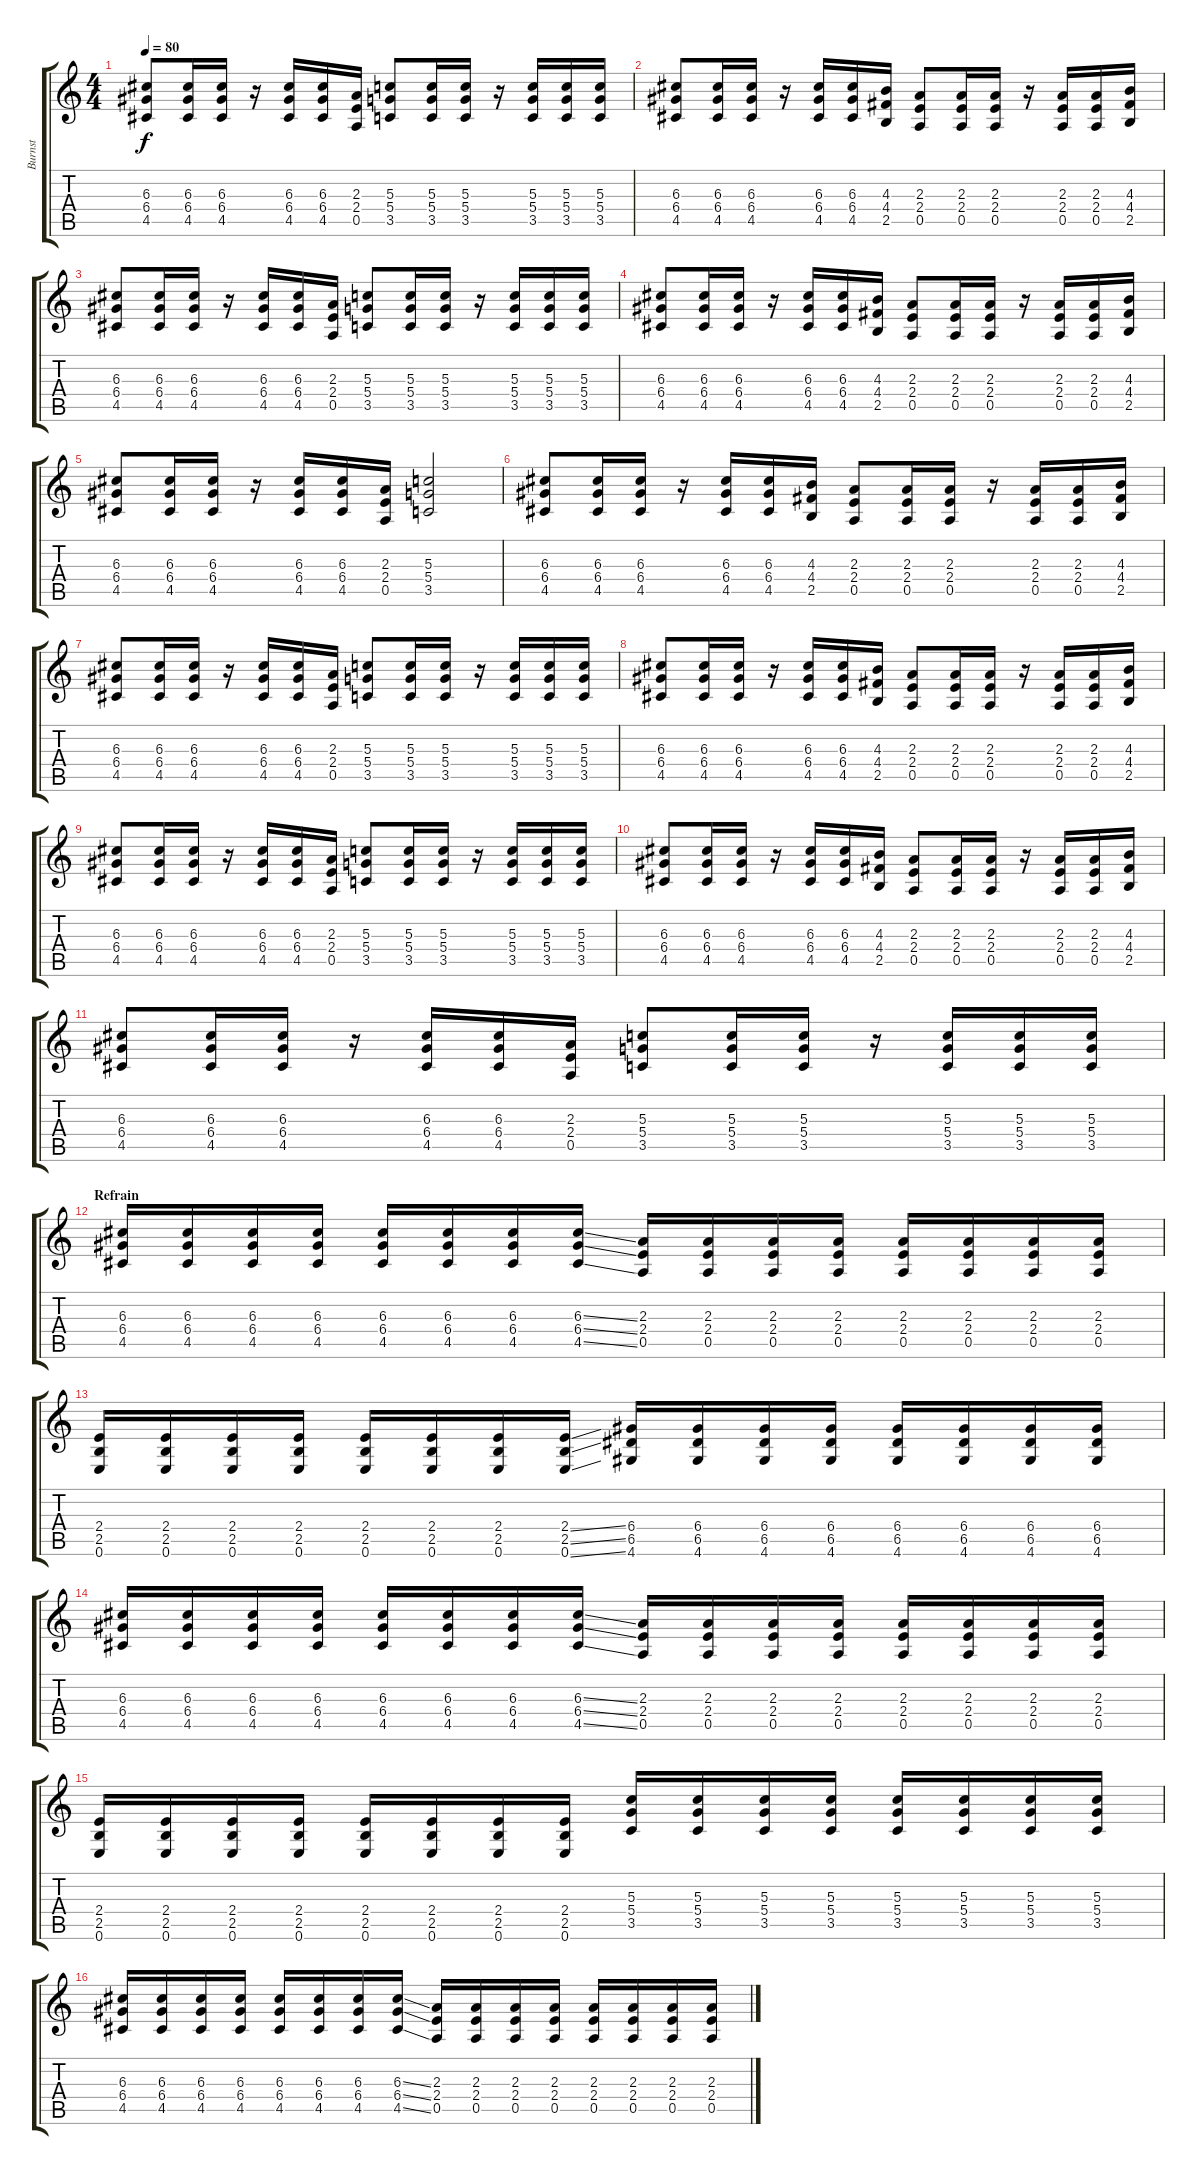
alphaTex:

\track ("Burnst" "Burnst") {instrument overdrivenguitar}
\staff {score tabs}
\tuning (E4 B3 G3 D3 A2 E2) {hide}
\ts (4 4)
\tempo 80
\clef g2
\ks c
(6.3 6.4 4.5).8{dy f} (6.3 6.4 4.5).16 (6.3 6.4 4.5).16 r.16 (6.3 6.4 4.5).16 (6.3 6.4 4.5).16 (2.3 2.4 0.5).16 (5.3 5.4 3.5).8 (5.3 5.4 3.5).16 (5.3 5.4 3.5).16 r.16 (5.3 5.4 3.5).16 (5.3 5.4 3.5).16 (5.3 5.4 3.5).16 |
(6.3 6.4 4.5).8 (6.3 6.4 4.5).16 (6.3 6.4 4.5).16 r.16 (6.3 6.4 4.5).16 (6.3 6.4 4.5).16 (4.3 4.4 2.5).16 (2.3 2.4 0.5).8 (2.3 2.4 0.5).16 (2.3 2.4 0.5).16 r.16 (2.3 2.4 0.5).16 (2.3 2.4 0.5).16 (4.3 4.4 2.5).16 |
(6.3 6.4 4.5).8 (6.3 6.4 4.5).16 (6.3 6.4 4.5).16 r.16 (6.3 6.4 4.5).16 (6.3 6.4 4.5).16 (2.3 2.4 0.5).16 (5.3 5.4 3.5).8 (5.3 5.4 3.5).16 (5.3 5.4 3.5).16 r.16 (5.3 5.4 3.5).16 (5.3 5.4 3.5).16 (5.3 5.4 3.5).16 |
(6.3 6.4 4.5).8 (6.3 6.4 4.5).16 (6.3 6.4 4.5).16 r.16 (6.3 6.4 4.5).16 (6.3 6.4 4.5).16 (4.3 4.4 2.5).16 (2.3 2.4 0.5).8 (2.3 2.4 0.5).16 (2.3 2.4 0.5).16 r.16 (2.3 2.4 0.5).16 (2.3 2.4 0.5).16 (4.3 4.4 2.5).16 |
(6.3 6.4 4.5).8 (6.3 6.4 4.5).16 (6.3 6.4 4.5).16 r.16 (6.3 6.4 4.5).16 (6.3 6.4 4.5).16 (2.3 2.4 0.5).16 (5.3 5.4 3.5).2 |
(6.3 6.4 4.5).8 (6.3 6.4 4.5).16 (6.3 6.4 4.5).16 r.16 (6.3 6.4 4.5).16 (6.3 6.4 4.5).16 (4.3 4.4 2.5).16 (2.3 2.4 0.5).8 (2.3 2.4 0.5).16 (2.3 2.4 0.5).16 r.16 (2.3 2.4 0.5).16 (2.3 2.4 0.5).16 (4.3 4.4 2.5).16 |
(6.3 6.4 4.5).8 (6.3 6.4 4.5).16 (6.3 6.4 4.5).16 r.16 (6.3 6.4 4.5).16 (6.3 6.4 4.5).16 (2.3 2.4 0.5).16 (5.3 5.4 3.5).8 (5.3 5.4 3.5).16 (5.3 5.4 3.5).16 r.16 (5.3 5.4 3.5).16 (5.3 5.4 3.5).16 (5.3 5.4 3.5).16 |
(6.3 6.4 4.5).8 (6.3 6.4 4.5).16 (6.3 6.4 4.5).16 r.16 (6.3 6.4 4.5).16 (6.3 6.4 4.5).16 (4.3 4.4 2.5).16 (2.3 2.4 0.5).8 (2.3 2.4 0.5).16 (2.3 2.4 0.5).16 r.16 (2.3 2.4 0.5).16 (2.3 2.4 0.5).16 (4.3 4.4 2.5).16 |
(6.3 6.4 4.5).8 (6.3 6.4 4.5).16 (6.3 6.4 4.5).16 r.16 (6.3 6.4 4.5).16 (6.3 6.4 4.5).16 (2.3 2.4 0.5).16 (5.3 5.4 3.5).8 (5.3 5.4 3.5).16 (5.3 5.4 3.5).16 r.16 (5.3 5.4 3.5).16 (5.3 5.4 3.5).16 (5.3 5.4 3.5).16 |
(6.3 6.4 4.5).8 (6.3 6.4 4.5).16 (6.3 6.4 4.5).16 r.16 (6.3 6.4 4.5).16 (6.3 6.4 4.5).16 (4.3 4.4 2.5).16 (2.3 2.4 0.5).8 (2.3 2.4 0.5).16 (2.3 2.4 0.5).16 r.16 (2.3 2.4 0.5).16 (2.3 2.4 0.5).16 (4.3 4.4 2.5).16 |
(6.3 6.4 4.5).8 (6.3 6.4 4.5).16 (6.3 6.4 4.5).16 r.16 (6.3 6.4 4.5).16 (6.3 6.4 4.5).16 (2.3 2.4 0.5).16 (5.3 5.4 3.5).8 (5.3 5.4 3.5).16 (5.3 5.4 3.5).16 r.16 (5.3 5.4 3.5).16 (5.3 5.4 3.5).16 (5.3 5.4 3.5).16 |
\section ("" "Refrain")
(6.3 6.4 4.5).16 (6.3 6.4 4.5).16 (6.3 6.4 4.5).16 (6.3 6.4 4.5).16 (6.3 6.4 4.5).16 (6.3 6.4 4.5).16 (6.3 6.4 4.5).16 (6.3{ss} 6.4{ss} 4.5{ss}).16 (2.3 2.4 0.5).16 (2.3 2.4 0.5).16 (2.3 2.4 0.5).16 (2.3 2.4 0.5).16 (2.3 2.4 0.5).16 (2.3 2.4 0.5).16 (2.3 2.4 0.5).16 (2.3 2.4 0.5).16 |
(2.4 2.5 0.6).16 (2.4 2.5 0.6).16 (2.4 2.5 0.6).16 (2.4 2.5 0.6).16 (2.4 2.5 0.6).16 (2.4 2.5 0.6).16 (2.4 2.5 0.6).16 (2.4{ss} 2.5{ss} 0.6{ss}).16 (6.4 6.5 4.6).16 (6.4 6.5 4.6).16 (6.4 6.5 4.6).16 (6.4 6.5 4.6).16 (6.4 6.5 4.6).16 (6.4 6.5 4.6).16 (6.4 6.5 4.6).16 (6.4 6.5 4.6).16 |
(6.3 6.4 4.5).16 (6.3 6.4 4.5).16 (6.3 6.4 4.5).16 (6.3 6.4 4.5).16 (6.3 6.4 4.5).16 (6.3 6.4 4.5).16 (6.3 6.4 4.5).16 (6.3{ss} 6.4{ss} 4.5{ss}).16 (2.3 2.4 0.5).16 (2.3 2.4 0.5).16 (2.3 2.4 0.5).16 (2.3 2.4 0.5).16 (2.3 2.4 0.5).16 (2.3 2.4 0.5).16 (2.3 2.4 0.5).16 (2.3 2.4 0.5).16 |
(2.4 2.5 0.6).16 (2.4 2.5 0.6).16 (2.4 2.5 0.6).16 (2.4 2.5 0.6).16 (2.4 2.5 0.6).16 (2.4 2.5 0.6).16 (2.4 2.5 0.6).16 (2.4 2.5 0.6).16 (5.3 5.4 3.5).16 (5.3 5.4 3.5).16 (5.3 5.4 3.5).16 (5.3 5.4 3.5).16 (5.3 5.4 3.5).16 (5.3 5.4 3.5).16 (5.3 5.4 3.5).16 (5.3 5.4 3.5).16 |
(6.3 6.4 4.5).16 (6.3 6.4 4.5).16 (6.3 6.4 4.5).16 (6.3 6.4 4.5).16 (6.3 6.4 4.5).16 (6.3 6.4 4.5).16 (6.3 6.4 4.5).16 (6.3{ss} 6.4{ss} 4.5{ss}).16 (2.3 2.4 0.5).16 (2.3 2.4 0.5).16 (2.3 2.4 0.5).16 (2.3 2.4 0.5).16 (2.3 2.4 0.5).16 (2.3 2.4 0.5).16 (2.3 2.4 0.5).16 (2.3 2.4 0.5).16
